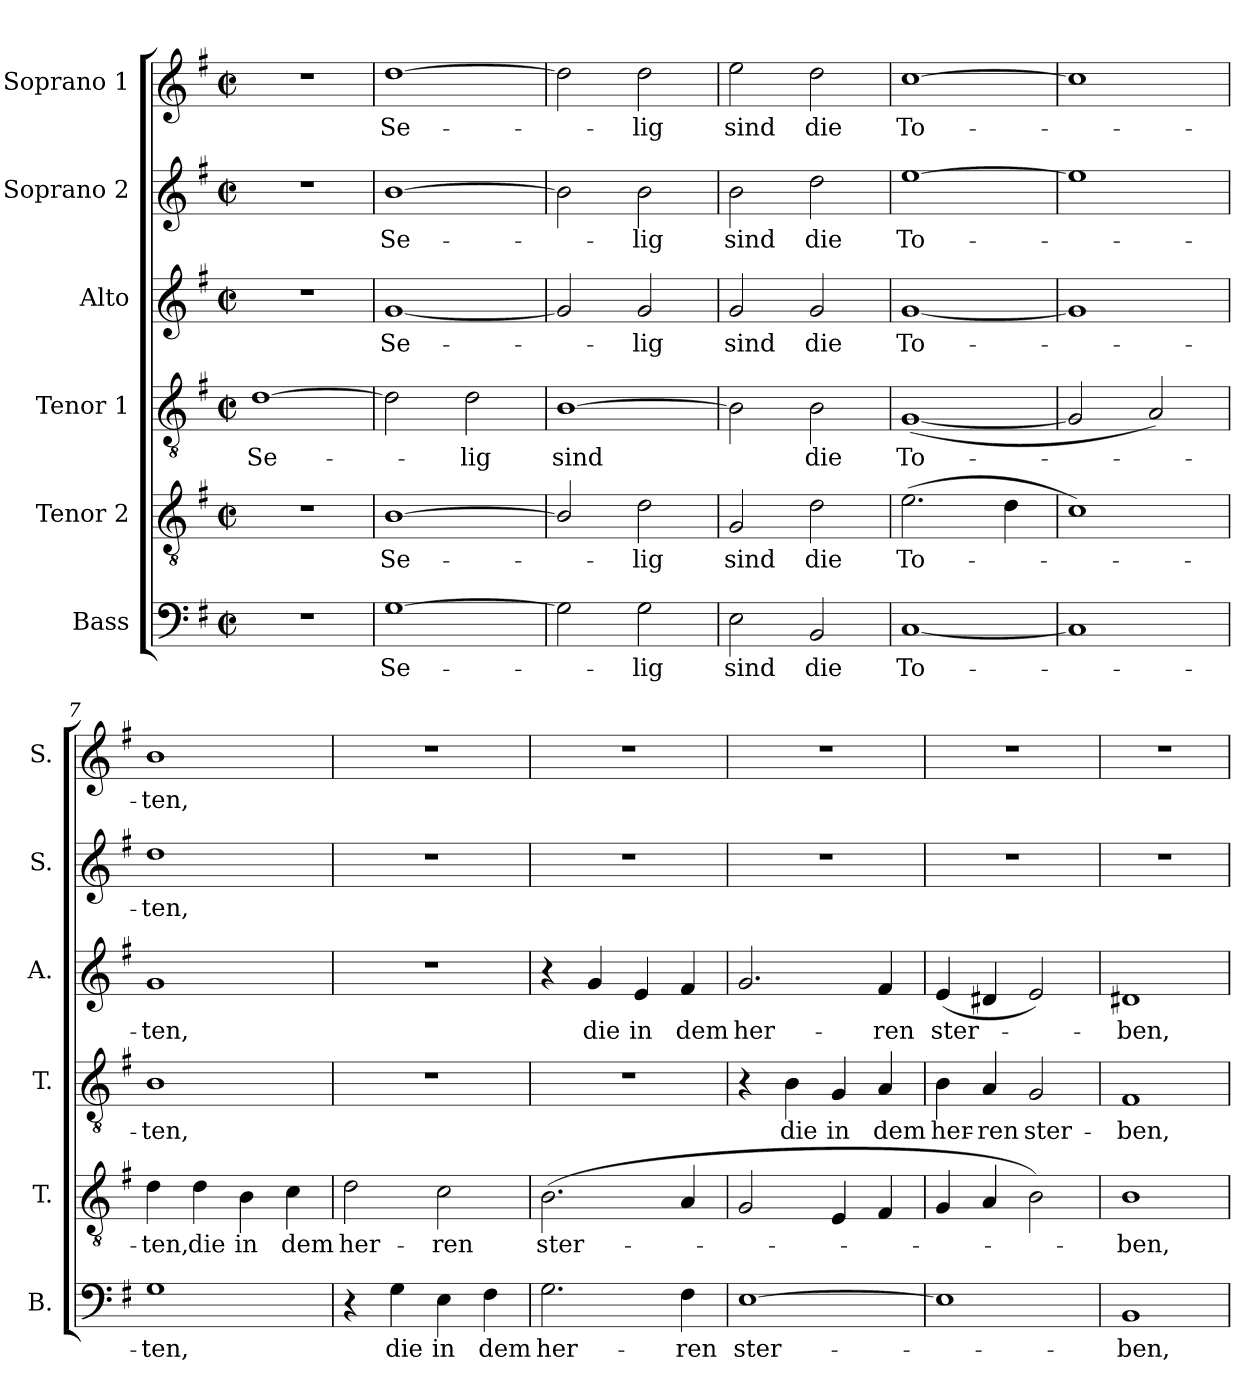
**kern	**text	**kern	**text	**kern	**text	**kern	**text	**kern	**text	**kern	**text
*part6	*part6	*part5	*part5	*part4	*part4	*part3	*part3	*part2	*part2	*part1	*part1
*staff6	*staff6	*staff5	*staff5	*staff4	*staff4	*staff3	*staff3	*staff2	*staff2	*staff1	*staff1
*I"Bass	*	*I"Tenor 2	*	*I"Tenor 1	*	*I"Alto	*	*I"Soprano 2	*	*I"Soprano 1	*
*I'B.	*	*I'T.	*	*I'T.	*	*I'A.	*	*I'S.	*	*I'S.	*
*clefF4	*	*clefGv2	*	*clefGv2	*	*clefG2	*	*clefG2	*	*clefG2	*
*	*	*ITrd7c12	*	*ITrd7c12	*	*	*	*	*	*	*
*k[f#]	*	*k[f#]	*	*k[f#]	*	*k[f#]	*	*k[f#]	*	*k[f#]	*
*G:	*	*G:	*	*G:	*	*G:	*	*G:	*	*G:	*
*M2/2	*	*M2/2	*	*M2/2	*	*M2/2	*	*M2/2	*	*M2/2	*
*met(c|)	*	*met(c|)	*	*met(c|)	*	*met(c|)	*	*met(c|)	*	*met(c|)	*
=1	=1	=1	=1	=1	=1	=1	=1	=1	=1	=1	=1
!	!	!	!	!	!LO:LY:b	!	!	!	!	!	!
1r	.	1r	.	[>1D	Se-	1r	.	1r	.	1r	.
=2	=2	=2	=2	=2	=2	=2	=2	=2	=2	=2	=2
!	!LO:LY:b	!	!LO:LY:b	!	!	!	!LO:LY:b	!	!LO:LY:b	!	!LO:LY:b
[>1G	Se-	[<1BB	Se-	2D\]	.	[<1g	Se-	[<1b	Se-	[>1dd	Se-
!	!	!	!	!	!LO:LY:b	!	!	!	!	!	!
.	.	.	.	2D\	-lig	.	.	.	.	.	.
=3	=3	=3	=3	=3	=3	=3	=3	=3	=3	=3	=3
!	!	!	!	!	!LO:LY:b	!	!	!	!	!	!
2G\]	.	2BB/]	.	[<1BB	sind	2g/]	.	2b\]	.	2dd\]	.
!	!LO:LY:b	!	!LO:LY:b	!	!	!	!LO:LY:b	!	!LO:LY:b	!	!LO:LY:b
2G\	-lig	2D\	-lig	.	.	2g/	-lig	2b\	-lig	2dd\	-lig
=4	=4	=4	=4	=4	=4	=4	=4	=4	=4	=4	=4
!	!LO:LY:b	!	!LO:LY:b	!	!	!	!LO:LY:b	!	!LO:LY:b	!	!LO:LY:b
2E\	sind	2GG/	sind	2BB\]	.	2g/	sind	2b\	sind	2ee\	sind
!	!LO:LY:b	!	!LO:LY:b	!	!LO:LY:b	!	!LO:LY:b	!	!LO:LY:b	!	!LO:LY:b
2BB/	die	2D\	die	2BB\	die	2g/	die	2dd\	die	2dd\	die
=5	=5	=5	=5	=5	=5	=5	=5	=5	=5	=5	=5
!	!LO:LY:b	!	!LO:LY:b	!	!LO:LY:b	!	!LO:LY:b	!	!LO:LY:b	!	!LO:LY:b
[<1C	To-	(>2.E\	To-	(<[<1GG	To-	[<1g	To-	[>1ee	To-	[>1cc	To-
.	.	4D\	.	.	.	.	.	.	.	.	.
=6	=6	=6	=6	=6	=6	=6	=6	=6	=6	=6	=6
1C]	.	1C)	.	2GG/]	.	1g]	.	1ee]	.	1cc]	.
.	.	.	.	2AA/)	.	.	.	.	.	.	.
=7	=7	=7	=7	=7	=7	=7	=7	=7	=7	=7	=7
!	!LO:LY:b	!	!LO:LY:b	!	!LO:LY:b	!	!LO:LY:b	!	!LO:LY:b	!	!LO:LY:b
1G	-ten,	4D\	-ten,	1BB	-ten,	1g	-ten,	1dd	-ten,	1b	-ten,
!	!	!	!LO:LY:b	!	!	!	!	!	!	!	!
.	.	4D\	die	.	.	.	.	.	.	.	.
!	!	!	!LO:LY:b	!	!	!	!	!	!	!	!
.	.	4BB\	in	.	.	.	.	.	.	.	.
!	!	!	!LO:LY:b	!	!	!	!	!	!	!	!
.	.	4C\	dem	.	.	.	.	.	.	.	.
!!LO:LB:g=z
=8	=8	=8	=8	=8	=8	=8	=8	=8	=8	=8	=8
!	!	!	!LO:LY:b	!	!	!	!	!	!	!	!
4r	.	2D\	her-	1r	.	1r	.	1r	.	1r	.
!	!LO:LY:b	!	!	!	!	!	!	!	!	!	!
4G\	die	.	.	.	.	.	.	.	.	.	.
!	!LO:LY:b	!	!LO:LY:b	!	!	!	!	!	!	!	!
4E\	in	2C\	-ren	.	.	.	.	.	.	.	.
!	!LO:LY:b	!	!	!	!	!	!	!	!	!	!
4F#\	dem	.	.	.	.	.	.	.	.	.	.
=9	=9	=9	=9	=9	=9	=9	=9	=9	=9	=9	=9
!	!LO:LY:b	!	!LO:LY:b	!	!	!	!	!	!	!	!
2.G\	her-	(>2.BB\	ster-	1r	.	4r	.	1r	.	1r	.
!	!	!	!	!	!	!	!LO:LY:b	!	!	!	!
.	.	.	.	.	.	4g/	die	.	.	.	.
!	!	!	!	!	!	!	!LO:LY:b	!	!	!	!
.	.	.	.	.	.	4e/	in	.	.	.	.
!	!LO:LY:b	!	!	!	!	!	!LO:LY:b	!	!	!	!
4F#\	-ren	4AA/	.	.	.	4f#/	dem	.	.	.	.
=10	=10	=10	=10	=10	=10	=10	=10	=10	=10	=10	=10
!	!LO:LY:b	!	!	!	!	!	!LO:LY:b	!	!	!	!
[>1E	ster-	2GG/	.	4r	.	2.g/	her-	1r	.	1r	.
!	!	!	!	!	!LO:LY:b	!	!	!	!	!	!
.	.	.	.	4BB\	die	.	.	.	.	.	.
!	!	!	!	!	!LO:LY:b	!	!	!	!	!	!
.	.	4EE/	.	4GG/	in	.	.	.	.	.	.
!	!	!	!	!	!LO:LY:b	!	!LO:LY:b	!	!	!	!
.	.	4FF#/	.	4AA/	dem	4f#/	-ren	.	.	.	.
=11	=11	=11	=11	=11	=11	=11	=11	=11	=11	=11	=11
!	!	!	!	!	!LO:LY:b	!	!LO:LY:b	!	!	!	!
1E]	.	4GG/	.	4BB\	her-	(<4e/	ster-	1r	.	1r	.
!	!	!	!	!	!LO:LY:b	!	!	!	!	!	!
.	.	4AA/	.	4AA/	-ren	4d#X/	.	.	.	.	.
!	!	!	!	!	!LO:LY:b	!	!	!	!	!	!
.	.	2BB\)	.	2GG/	ster-	2e/)	.	.	.	.	.
=12	=12	=12	=12	=12	=12	=12	=12	=12	=12	=12	=12
!	!LO:LY:b	!	!LO:LY:b	!	!LO:LY:b	!	!LO:LY:b	!	!	!	!
1BB	-ben,	1BB	-ben,	1FF#	-ben,	1d#X	-ben,	1r	.	1r	.
=	=	=	=	=	=	=	=	=	=	=	=
*-	*-	*-	*-	*-	*-	*-	*-	*-	*-	*-	*-
